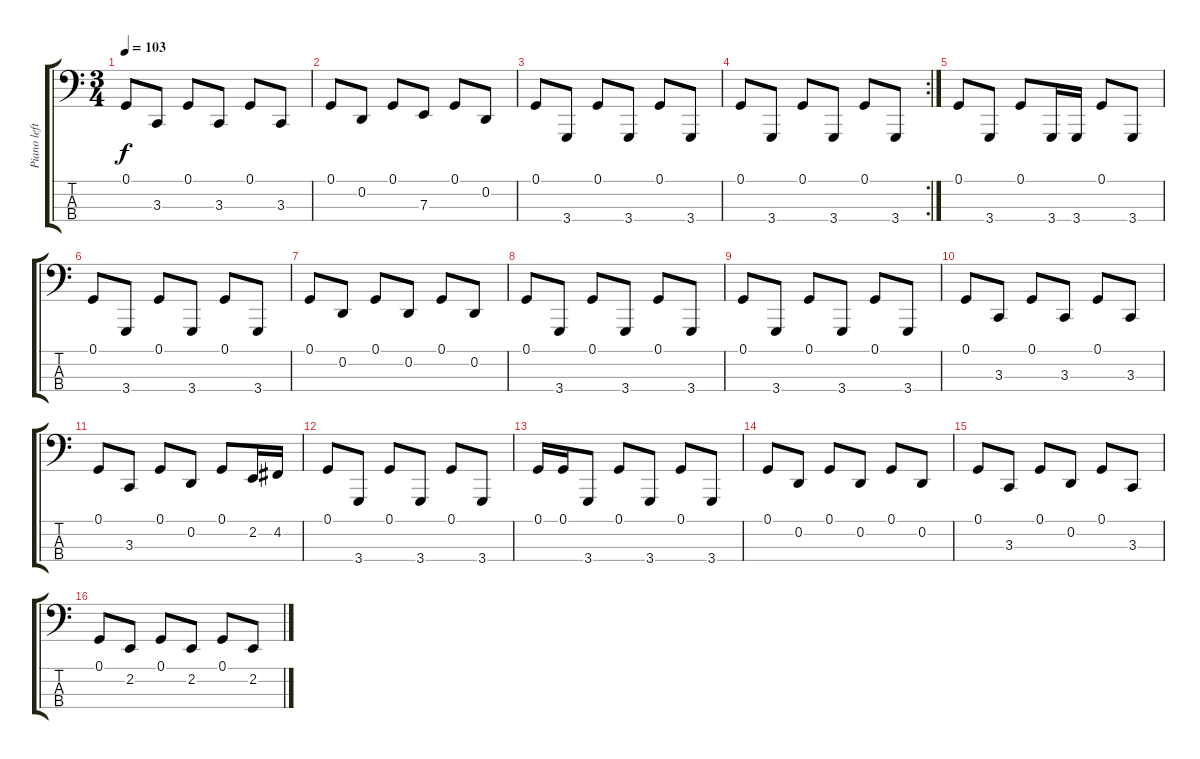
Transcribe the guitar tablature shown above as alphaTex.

\track ("Piano left" "Piano left") {instrument acousticgrandpiano}
\staff {score tabs}
\tuning (G2 D2 A1 E1) {hide}
\ts (3 4)
\tempo 103
\clef f4
\ks c
0.1.8{dy f} 3.3.8 0.1.8 3.3.8 0.1.8 3.3.8 |
0.1.8 0.2.8 0.1.8 7.3.8 0.1.8 0.2.8 |
0.1.8 3.4.8 0.1.8 3.4.8 0.1.8 3.4.8 |
\rc 2
0.1.8 3.4.8 0.1.8 3.4.8 0.1.8 3.4.8 |
0.1.8 3.4.8 0.1.8 3.4.16 3.4.16 0.1.8 3.4.8 |
0.1.8 3.4.8 0.1.8 3.4.8 0.1.8 3.4.8 |
0.1.8 0.2.8 0.1.8 0.2.8 0.1.8 0.2.8 |
0.1.8 3.4.8 0.1.8 3.4.8 0.1.8 3.4.8 |
0.1.8 3.4.8 0.1.8 3.4.8 0.1.8 3.4.8 |
0.1.8 3.3.8 0.1.8 3.3.8 0.1.8 3.3.8 |
0.1.8 3.3.8 0.1.8 0.2.8 0.1.8 2.2.16 4.2.16 |
0.1.8 3.4.8 0.1.8 3.4.8 0.1.8 3.4.8 |
0.1.16 0.1.16 3.4.8 0.1.8 3.4.8 0.1.8 3.4.8 |
0.1.8 0.2.8 0.1.8 0.2.8 0.1.8 0.2.8 |
0.1.8 3.3.8 0.1.8 0.2.8 0.1.8 3.3.8 |
0.1.8 2.2.8 0.1.8 2.2.8 0.1.8 2.2.8
